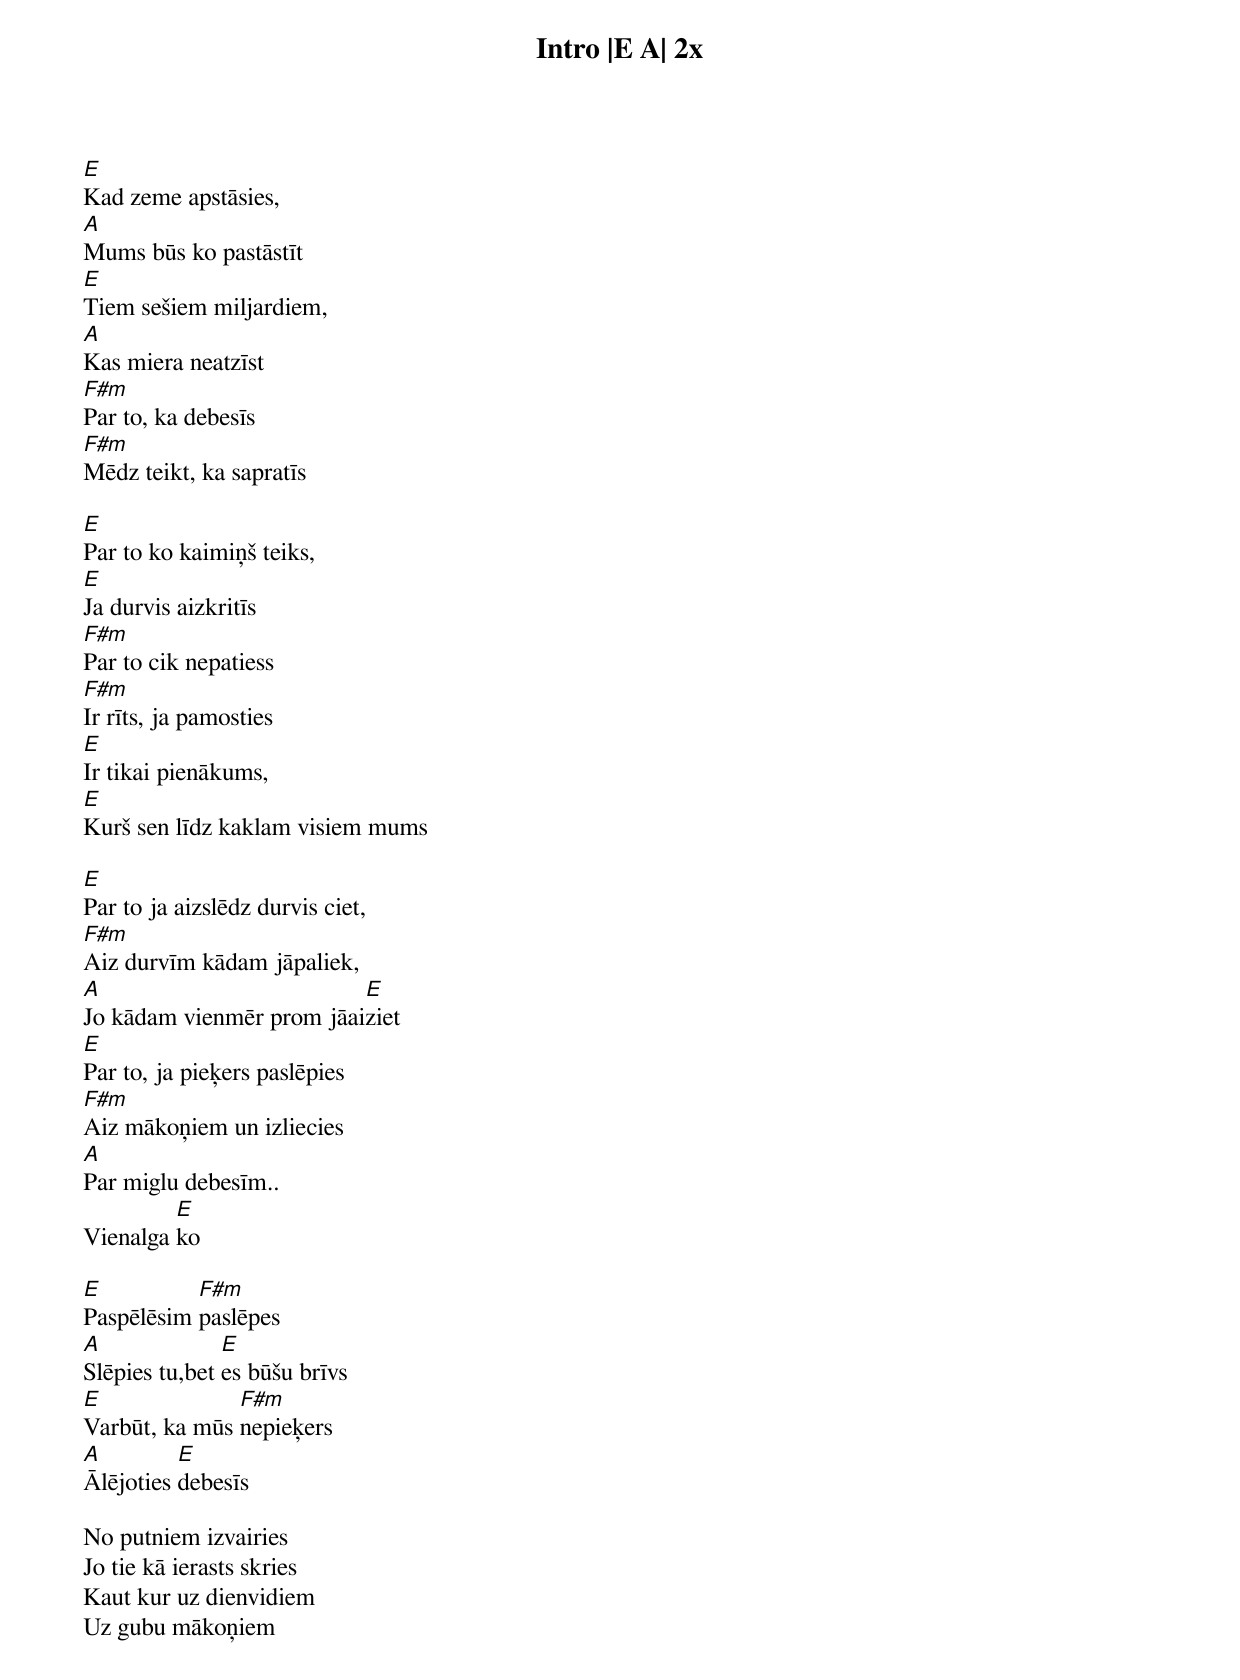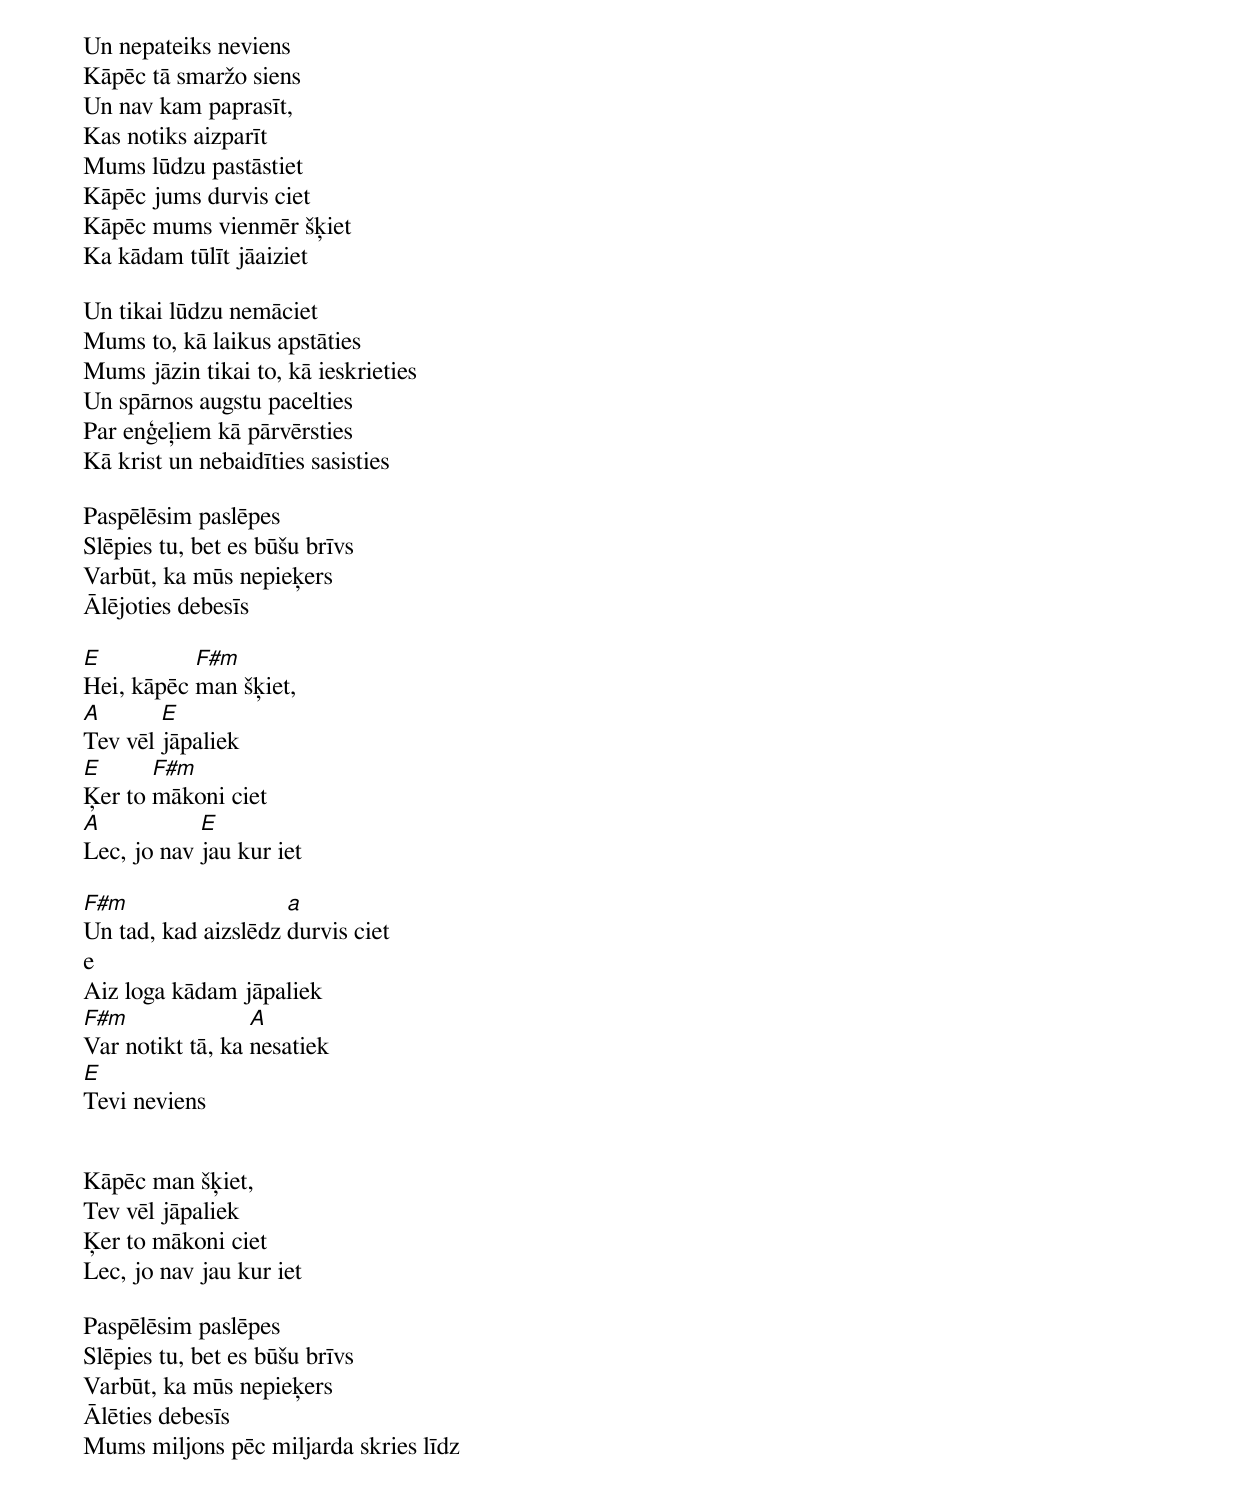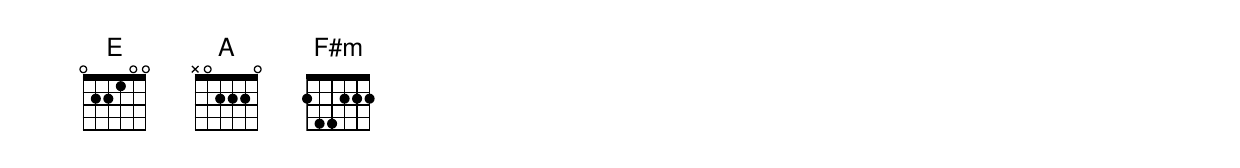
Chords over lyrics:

Intro |E A| 2x

E
Kad zeme apstāsies,
A
Mums būs ko pastāstīt
E
Tiem sešiem miljardiem,
A
Kas miera neatzīst
F#m
Par to, ka debesīs
F#m
Mēdz teikt, ka sapratīs

E
Par to ko kaimiņš teiks,
E
Ja durvis aizkritīs
F#m
Par to cik nepatiess
F#m
Ir rīts, ja pamosties
E
Ir tikai pienākums,
E
Kurš sen līdz kaklam visiem mums

E
Par to ja aizslēdz durvis ciet,
F#m
Aiz durvīm kādam jāpaliek,
A                         E
Jo kādam vienmēr prom jāaiziet
E
Par to, ja pieķers paslēpies
F#m
Aiz mākoņiem un izliecies
A
Par miglu debesīm..
         E
Vienalga ko

E          F#m
Paspēlēsim paslēpes
A              E
Slēpies tu,bet es būšu brīvs
E              F#m
Varbūt, ka mūs nepieķers
A         E
Ālējoties debesīs

No putniem izvairies
Jo tie kā ierasts skries
Kaut kur uz dienvidiem
Uz gubu mākoņiem
Un nepateiks neviens
Kāpēc tā smaržo siens
Un nav kam paprasīt,
Kas notiks aizparīt
Mums lūdzu pastāstiet
Kāpēc jums durvis ciet
Kāpēc mums vienmēr šķiet
Ka kādam tūlīt jāaiziet

Un tikai lūdzu nemāciet
Mums to, kā laikus apstāties
Mums jāzin tikai to, kā ieskrieties
Un spārnos augstu pacelties
Par enģeļiem kā pārvērsties
Kā krist un nebaidīties sasisties

Paspēlēsim paslēpes
Slēpies tu, bet es būšu brīvs
Varbūt, ka mūs nepieķers
Ālējoties debesīs

E          F#m
Hei, kāpēc man šķiet,
A       E
Tev vēl jāpaliek
E      F#m
Ķer to mākoni ciet
A           E
Lec, jo nav jau kur iet

F#m                  a
Un tad, kad aizslēdz durvis ciet
e
Aiz loga kādam jāpaliek
F#m               A
Var notikt tā, ka nesatiek
E
Tevi neviens


Kāpēc man šķiet,
Tev vēl jāpaliek
Ķer to mākoni ciet
Lec, jo nav jau kur iet

Paspēlēsim paslēpes
Slēpies tu, bet es būšu brīvs
Varbūt, ka mūs nepieķers
Ālēties debesīs
Mums miljons pēc miljarda skries līdz
